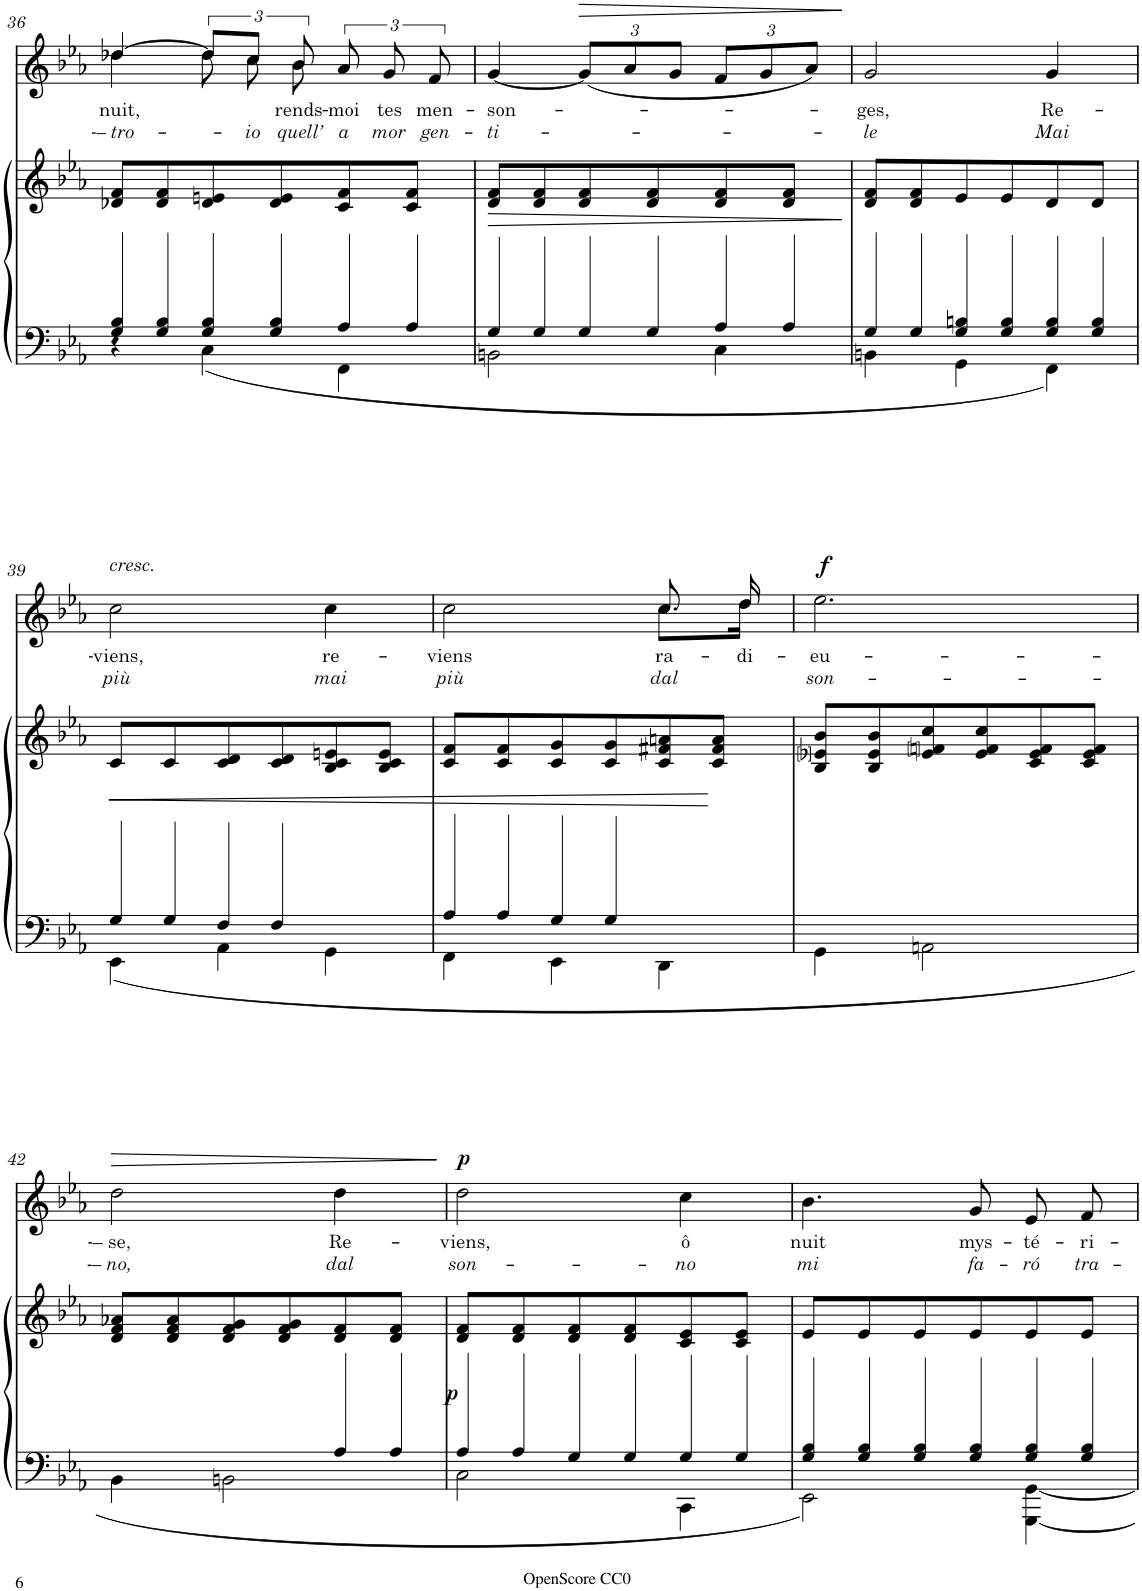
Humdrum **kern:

**kern	**kern	**dynam	**kern	**text	**text	**dynam
*part2	*part2	*part2	*part1	*part1	*part1	*part1
*staff3	*staff2	*staff2/3	*staff1	*staff1	*staff1	*staff1
*I"Piano	*	*	*I"Voice	*	*	*
*I'Pno	*	*	*	*	*	*
!!LO:PB:g=z
*clefF4	*clefG2	*	*clefG2	*	*	*
*k[b-e-a-]	*k[b-e-a-]	*	*k[b-e-a-]	*	*	*
*M3/4	*M3/4	*	*M3/4	*	*	*
=36	=36	=36	=36	=36	=36	=36
*^	*	*	*	*	*	*
!	!	!	!	!	!LO:LY:b	!LO:LY:b	!
*	*	*	*	*^	*	*	*
8G/ 8B-/L	4r	8d-X/ 8f/L	.	[4dd-X/	4dd-\	-nuit,	– tro-	.
8G/ 8B-/	.	8d-/ 8f/	.	.	.	.	.	.
8G/ 8B-/	4C\	8d-/ 8en/	.	12dd-/L]	12dd-\	.	.	.
!	!	!	!	!	!	!	!LO:LY:b	!
.	.	.	.	12cc/J	12cc\	.	-io	.
8G/ 8B-/	.	8d-/ 8e/	.	.	.	.	.	.
!	!	!	!	!	!	!LO:LY:b	!LO:LY:b	!
.	.	.	.	12b-/	12b-\	rends-	quell’	.
!	!	!	!	!	!	!LO:LY:b	!LO:LY:b	!
8A-/	4FF\	8c/ 8f/	.	12a-/	4ryy	-moi	a	.
!	!	!	!	!	!	!LO:LY:b	!LO:LY:b	!
.	.	.	.	12g/	.	tes	mor	.
8A-/J	.	8c/ 8f/J	.	.	.	.	.	.
!	!	!	!	!	!	!LO:LY:b	!LO:LY:b	!
.	.	.	.	12f/	.	men-	gen-	.
*	*	*	*	*v	*v	*	*	*
=37	=37	=37	=37	=37	=37	=37	=37
!	!	!	!	!	!LO:LY:b	!LO:LY:b	!
8G/L	2BBn\	8d/ 8f/L	.	[4g/	-son-	-ti-	.
8G/	.	8d/ 8f/	.	.	.	.	.
*	*	*	*	*Xbrackettup	*	*	*
!	!	!	!	!	!	!	!LO:HP:b
8G/	.	8d/ 8f/	.	(12g/L]	.	.	>
.	.	.	.	12a-/	.	.	.
8G/	.	8d/ 8f/	.	.	.	.	.
.	.	.	.	12g/J	.	.	.
8A-/	4C\	8d/ 8f/	.	12f/L	.	.	.
.	.	.	.	12g/	.	.	.
8A-/J	.	8d/ 8f/J	.	.	.	.	.
.	.	.	.	12a-/J)	.	.	.
*v	*v	*	*	*	*	*	*
.	.	.	.	.	.	]
=38	=38	=38	=38	=38	=38	=38
*^	*	*	*	*	*	*
!	!	!	!	!	!LO:LY:b	!LO:LY:b	!
8G/L	4BBn\	8d/ 8f/L	.	2g/	-ges,	-le	.
8G/	.	8d/ 8f/	.	.	.	.	.
8G/ 8Bn/	4GG\	8e-/	.	.	.	.	.
8G/ 8B/	.	8e-/	.	.	.	.	.
!	!	!	!	!	!LO:LY:b	!LO:LY:b	!
8G/ 8B/	4FF\	8d/	.	4g/	Re-	Mai	.
8G/ 8B/J	.	8d/J	.	.	.	.	.
!!LO:LB:g=z
=39	=39	=39	=39	=39	=39	=39	=39
!	!	!	!	!LO:TX:a:i:t=cresc.	!	!	!
!	!	!	!LO:HP:b	!	!LO:LY:b	!LO:LY:b	!
*	*	*^	*	*	*	*	*
8G/L	4EE-\	8c/L	2ryy	<	2cc\	-viens,	più	.
8G/	.	8c/	.	.	.	.	.	.
8F/	4AA-\	8c/ 8d/	.	.	.	.	.	.
8F/J	.	8c/ 8d/	.	.	.	.	.	.
!	!	!	!	!	!	!LO:LY:b	!LO:LY:b	!
4ryy	4GG\	8B-/ 8c/ 8en/	8ryy	.	4cc\	re-	mai	.
.	.	8B-/ 8c/ 8e/J	8ryy	.	.	.	.	.
=40	=40	=40	=40	=40	=40	=40	=40	=40
!	!	!	!	!	!	!LO:LY:b	!LO:LY:b	!
*	*	*	*	*	*^	*	*	*
8A-/L	4FF\	8c/ 8f/L	2ryy	.	2cc\	2ryy	-viens	più	.
8A-/	.	8c/ 8f/	.	.	.	.	.	.	.
8G/	4EE-\	8c/ 8g/	.	.	.	.	.	.	.
8G/J	.	8c/ 8g/	.	.	.	.	.	.	.
!	!	!	!	!	!	!	!LO:LY:b	!LO:LY:b	!
4ryy	4DD\	8c/ 8f#X/ 8an/	4ryy	.	8.cc/	8.cc\L	ra-	dal	.
.	.	8c/ 8f#/ 8a/J	.	[	.	.	.	.	.
!	!	!	!	!	!	!	!LO:LY:b	!	!
.	.	.	.	.	16dd/	16dd\Jk	-di-	.	.
*v	*v	*	*	*	*	*	*	*	*
*	*v	*v	*	*	*	*	*	*
=41	=41	=41	=41	=41	=41	=41	=41
!	!	!	!	!	!LO:LY:b	!LO:LY:b	!LO:DY:a
*	*	*	*v	*v	*	*	*
4GG\	8B-/ 8e-j/ 8b-/L	.	2.ee-\	-eu-	son-	f
.	8B-/ 8e-/ 8b-/	.	.	.	.	.
2AAn\	8e-/ 8fnj/ 8cc/	.	.	.	.	.
.	8e-/ 8f/ 8cc/	.	.	.	.	.
.	8c/ 8e-/ 8f/	.	.	.	.	.
.	8c/ 8e-/ 8f/J	.	.	.	.	.
!!LO:LB:g=z
=42	=42	=42	=42	=42	=42	=42
*^	*^	*	*	*	*	*
!	!	!	!	!	!	!LO:LY:b	!LO:LY:b	!LO:HP:b
2ryy	4BB-\	8d/ 8f/ 8a-X/L	2ryy	.	2dd\	-– se,	-– no,	>
.	.	8d/ 8f/ 8a-/	.	.	.	.	.	.
.	2BBn\	8d/ 8f/ 8g/	.	.	.	.	.	.
.	.	8d/ 8f/ 8g/	.	.	.	.	.	.
!	!	!	!	!	!	!LO:LY:b	!LO:LY:b	!
8A-/L	.	8d/ 8f/	4ryy	.	4dd\	Re-	dal	.
8A-/J	.	8d/ 8f/J	.	.	.	.	.	.
*v	*v	*	*	*	*	*	*	*
*	*v	*v	*	*	*	*	*
.	.	.	.	.	.	]
=43	=43	=43	=43	=43	=43	=43
*^	*	*	*	*	*	*
!	!	!	!LO:DY:b	!	!LO:LY:b	!LO:LY:b	!LO:DY:a
8A-/L	2C\	8d/ 8f/L	p	2dd\	-viens,	son-	p
8A-/	.	8d/ 8f/	.	.	.	.	.
8G/	.	8d/ 8f/	.	.	.	.	.
8G/	.	8d/ 8f/	.	.	.	.	.
!	!	!	!	!	!LO:LY:b	!LO:LY:b	!
8G/	4CC\	8c/ 8e-/	.	4cc\	ô	-no	.
8G/J	.	8c/ 8e-/J	.	.	.	.	.
=44	=44	=44	=44	=44	=44	=44	=44
!	!	!	!	!	!LO:LY:b	!LO:LY:b	!
8G/ 8B-/L	2EE-\	8e-/L	.	4.b-\	nuit	mi	.
8G/ 8B-/	.	8e-/	.	.	.	.	.
8G/ 8B-/	.	8e-/	.	.	.	.	.
!	!	!	!	!	!LO:LY:b	!LO:LY:b	!
8G/ 8B-/	.	8e-/	.	8g/	mys-	fa-	.
!	!	!	!	!	!LO:LY:b	!LO:LY:b	!
8G/ 8B-/	[4GGG\ [<4GG\	8e-/	.	8e-/	-té-	-ró	.
!	!	!	!	!	!LO:LY:b	!LO:LY:b	!
8G/ 8B-/J	.	8e-/J	.	8f/	-ri-	tra-	.
*v	*v	*	*	*	*	*	*
=	=	=	=	=	=	=
*-	*-	*-	*-	*-	*-	*-
